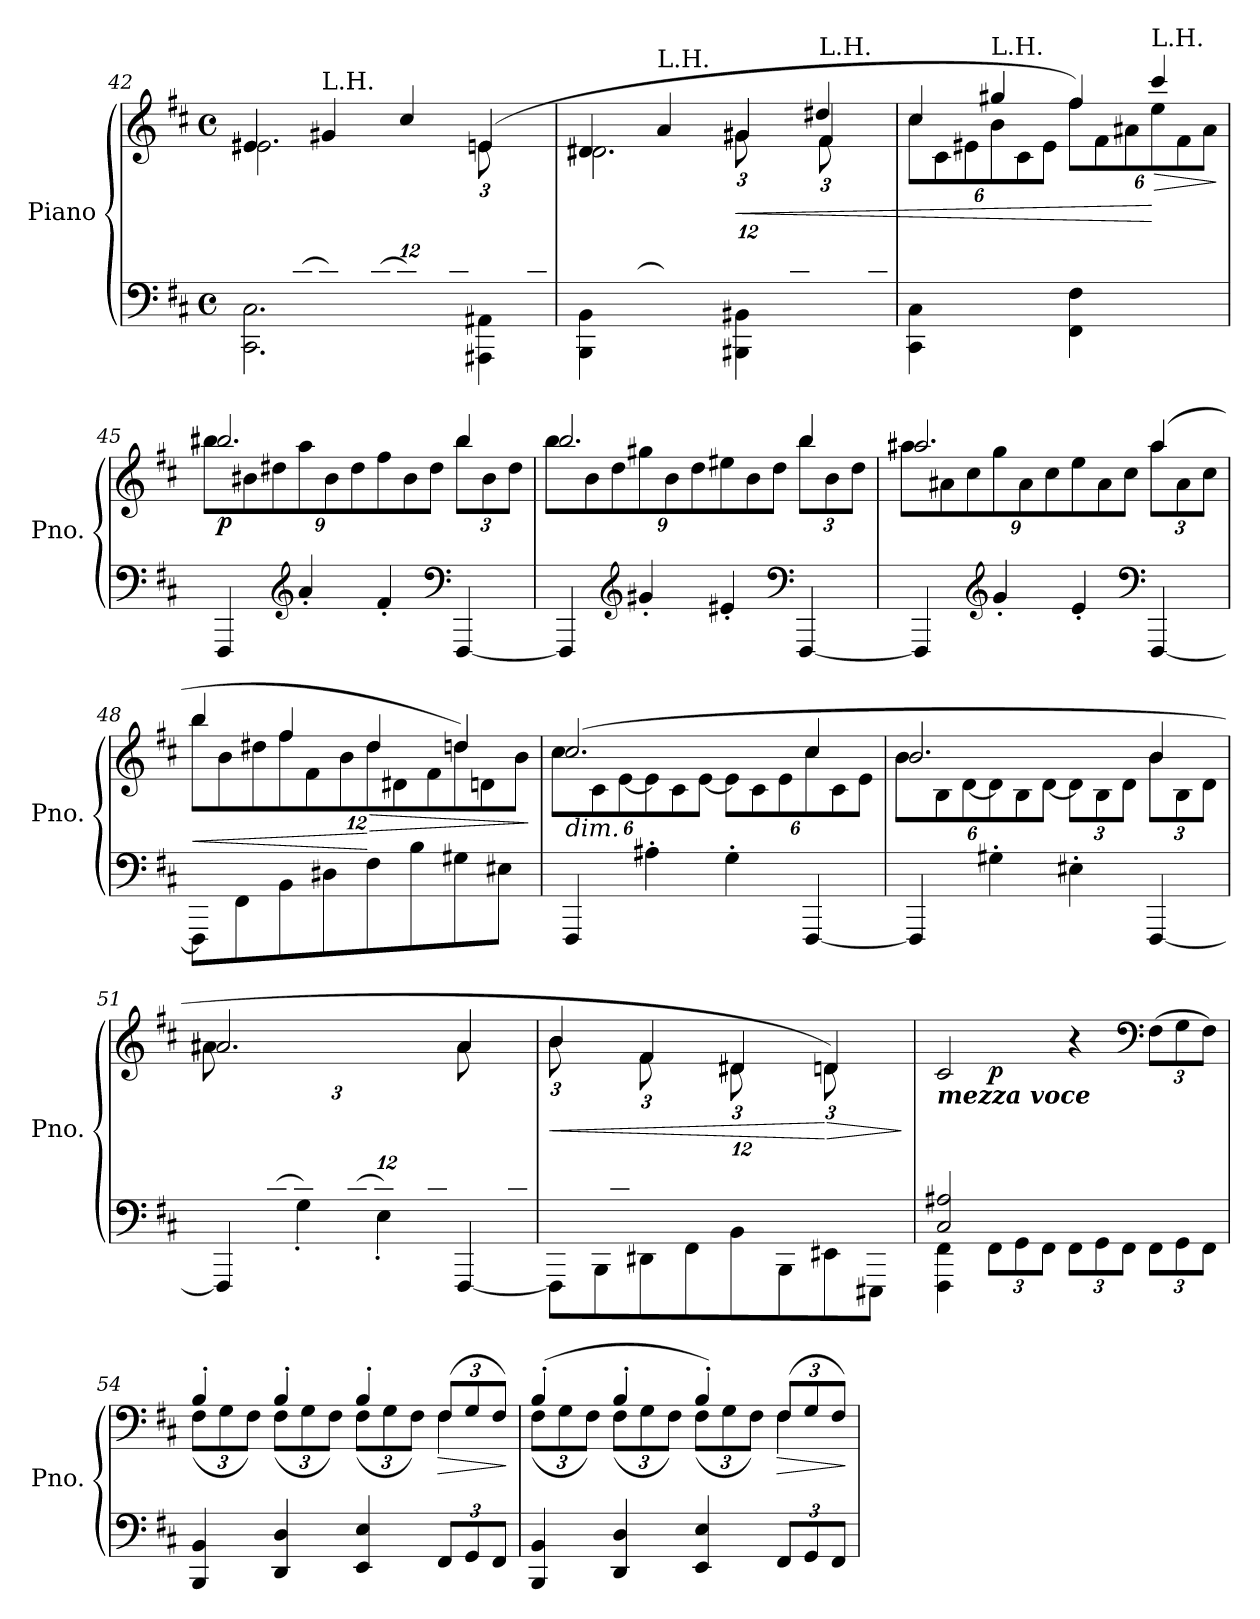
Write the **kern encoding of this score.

**kern	**kern	**dynam
*part1	*part1	*part1
*staff2	*staff1	*staff1/2
*I"Piano	*	*
*I'Pno.	*	*
!!LO:LB:g=z
*clefF4	*clefG2	*
*k[f#c#]	*k[f#c#]	*
*M4/4	*M4/4	*
*met(c)	*met(c)	*
=42	=42	=42
*^	*^	*
*	*	*	*^	*
12ryy	2.CC#\ 2.C#\	4e#X/	2.e#\	2.ryy	.
12G#X/L	.	.	.	.	.
[12c#/	.	.	.	.	.
*Xbrackettup	*	*	*	*	*
!	!	!LO:TX:a:t=L.H.	!	!	!
12c#/]	.	4g#X/	.	.	.
12G#/	.	.	.	.	.
[12c#/	.	.	.	.	.
12c#/]	.	4cc#/	.	.	.
12G#/	.	.	.	.	.
12c#/J	.	.	.	.	.
*	*	*	*	*Xbrackettup	*
12ryy	4AAA#X\ 4AA#X\	(>4en/	4ryy	12e\L	.
12Gn/	.	.	.	6ryy	.
12c#/J	.	.	.	.	.
*	*	*v	*v	*v	*
=43	=43	=43	=43
*brackettup	*	*	*
*	*	*^	*
*	*	*	*^	*
*	*	*	*	*^	*
12ryy	4BBB\ 4BB\	4d#X/	2.d#\	2.ryy	2ryy	.
12F#/L	.	.	.	.	.	.
[12B/	.	.	.	.	.	.
*Xbrackettup	*	*	*	*	*	*
!	!	!LO:TX:a:t=L.H.	!	!	!	!
12B/]	4ryy	4a/	.	.	.	.
12F#/	.	.	.	.	.	.
12B/J	.	.	.	.	.	.
!	!	!	!	!	!	!LO:HP:b
12ryy	4BBB#X\ 4BB#X\	4g#X/	.	.	12g#X\L	<
12G#X/	.	.	.	.	6ryy	.
12d#X/	.	.	.	.	.	.
!	!	!LO:TX:a:t=L.H.	!	!	!	!
12ryy	4ryy	4f#/	4ryy	4dd#X/	12f#\	.
12G#/	.	.	.	.	6ryy	.
12d#/J	.	.	.	.	.	.
*v	*v	*	*	*	*	*
*	*	*v	*v	*v	*
=44	=44	=44	=44
4CC#\ 4C#\	4cc#/	12cc#\L	.
.	.	12c#\	.
.	.	12e#X\	.
!	!LO:TX:a:t=L.H.	!	!
4ryy	4gg#X/	12b\	.
.	.	12c#\	.
.	.	12e#\J	.
4FF#\ 4F#\	4ff#/)	12ff#\L	.
.	.	12f#\	.
.	.	12a#X\	.
!	!LO:TX:a:t=L.H.	!	!
!	!	!	!LO:HP:n=1:b
4ryy	4ccc#/	12ee\	[ >
.	.	12f#\	.
.	.	12a#\J	.
*	*v	*v	*
.	.	]
!!LO:LB:g=z
=45	=45	=45
*	*^	*
!	!	!	!LO:DY:b
4FFF#/	2.bb#X/	12bb#\L	p
.	.	12b#X\	.
.	.	12dd#X\	.
*clefG2	*	*	*
4a'/	.	12aa\	.
.	.	12b#\	.
.	.	12dd#\	.
4f#'/	.	12ff#\	.
.	.	12b#\	.
.	.	12dd#\J	.
*clefF4	*	*	*
[4FFF#/	4bb#/	12bb#\L	.
.	.	12b#\	.
.	.	12dd#\J	.
=46	=46	=46	=46
4FFF#/]	2.bb/	12bb\L	.
.	.	12b\	.
.	.	12dd\	.
*clefG2	*	*	*
4g#X'/	.	12gg#X\	.
.	.	12b\	.
.	.	12dd\	.
4e#X'/	.	12ee#X\	.
.	.	12b\	.
.	.	12dd\J	.
*clefF4	*	*	*
[4FFF#/	4bb/	12bb\L	.
.	.	12b\	.
.	.	12dd\J	.
=47	=47	=47	=47
4FFF#/]	2.aa#X/	12aa#\L	.
.	.	12a#X\	.
.	.	12cc#\	.
*clefG2	*	*	*
4g'/	.	12gg\	.
.	.	12a#\	.
.	.	12cc#\	.
4e'/	.	12ee\	.
.	.	12a#\	.
.	.	12cc#\J	.
*clefF4	*	*	*
[4FFF#/	(>4aa#/	12aa#\L	.
.	.	12a#\	.
.	.	12cc#\J	.
!!LO:LB:g=z	!!
=48	=48	=48	=48
!	!	!	!LO:HP:b
8FFF#\L]	4bb/	12bb\L	<
.	.	12b\	.
8FF#\	.	.	.
.	.	12dd#X\	.
8BB\	4ff#/	12ff#\	.
.	.	12f#\	.
8D#X\	.	.	.
.	.	12b\	.
!	!	!	!LO:HP:n=1:b
8F#\	4dd#/	12dd#\	[ >
.	.	12d#X\	.
8B\	.	.	.
.	.	12f#\	.
8G#X\	4ddn/)	12dd\	.
.	.	12dn\	.
8E#X\J	.	.	.
.	.	12b\J	.
*	*v	*v	*
.	.	]
=49	=49	=49
*	*^	*
!	!LO:TX:b:i:t=dim.	!	!
4FFF#/	(>2.cc#/	12cc#\L	.
.	.	12c#\	.
.	.	[12e\	.
4A#X'\	.	12e\]	.
.	.	12c#\	.
.	.	[12e\J	.
4G'\	.	12e\L]	.
.	.	12c#\	.
.	.	12e\	.
[4FFF#/	4cc#/	12cc#\	.
.	.	12c#\	.
.	.	12e\J	.
=50	=50	=50	=50
4FFF#/]	2.b/	12b\L	.
.	.	12B\	.
.	.	[12d\	.
4G#X'\	.	12d\]	.
.	.	12B\	.
.	.	[12d\J	.
4E#X'\	.	12d\L]	.
.	.	12B\	.
.	.	12d\J	.
[4FFF#/	4b/	12b\L	.
.	.	12B\	.
.	.	12d\J	.
!!LO:LB:g=z	!!
=51	=51	=51	=51
*^	*	*	*
12ryy	4FFF#/]	2.a#X/	12a#\L	.
12A#X/	.	.	3%2ryy	.
[12c#/	.	.	.	.
12c#/]	4G'\	.	.	.
12A#/	.	.	.	.
[12c#/	.	.	.	.
12c#/]	4E'\	.	.	.
12A#/	.	.	.	.
12c#/J	.	.	.	.
12ryy	[4FFF#/	4a#/	12a#\L	.
12A#/	.	.	6ryy	.
12c#/J	.	.	.	.
=52	=52	=52	=52	=52
!	!	!	!	!LO:HP:b
12ryy	8FFF#\L]	4b/	12b\L	<
12B/	.	.	6ryy	.
.	8BBB\	.	.	.
12d#X/	.	.	.	.
12ryy	8DD#X\	4f#/	12f#\	.
12F#/	.	.	6ryy	.
.	8FF#\	.	.	.
12B/	.	.	.	.
12ryy	8BB\	4d#/	12d#\	.
12D#X/	.	.	6ryy	.
.	8BBB\	.	.	.
12F#/	.	.	.	.
!	!	!	!	!LO:HP:n=1:b
12ryy	8EE#X\	4dn/)	12d\	[ >
12Dn/	.	.	6ryy	.
.	8EEE#X\J	.	.	.
12G#X/J	.	.	.	.
*v	*v	*	*	*
*	*v	*v	*
.	.	]
=53	=53	=53
*^	*^	*
!	!	!LO:TX:b:Bi:t=mezza voce	!	!
2C#/ 2A#X/	4FFF#\ 4FF#\	2c#/	4ryy	.
!	!	!	!	!LO:DY:b
.	12FF#\L	.	2.ryy	p
.	12GG\	.	.	.
.	12FF#\J	.	.	.
2ryy	12FF#\L	4r	.	.
.	12GG\	.	.	.
.	12FF#\J	.	.	.
*	*	*clefF4	*	*
.	12FF#\L	(>12F#\L	.	.
.	12GG\	12G\	.	.
.	12FF#\J	12F#\J)	.	.
*v	*v	*	*	*
=54	=54	=54	=54
4BBB/ 4BB/	4B'/	(<12F#\L	.
.	.	12G\	.
.	.	12F#\J)	.
4DD/ 4D/	4B'/	(<12F#\L	.
.	.	12G\	.
.	.	12F#\J)	.
4EE/ 4E/	4B'/	(<12F#\L	.
.	.	12G\	.
.	.	12F#\J)	.
!	!	!	!LO:HP:b
12FF#/L	(>12F#/L	4F#\	>
12GG/	12G/	.	.
12FF#/J	12F#/J)	.	.
*	*v	*v	*
.	.	]
!!LO:LB:g=z
=55	=55	=55
*	*^	*
4BBB/ 4BB/	(>4B'/	(<12F#\L	.
.	.	12G\	.
.	.	12F#\J)	.
4DD/ 4D/	4B'/	(<12F#\L	.
.	.	12G\	.
.	.	12F#\J)	.
4EE/ 4E/	4B'/)	(<12F#\L	.
.	.	12G\	.
.	.	12F#\J)	.
!	!	!	!LO:HP:b
12FF#/L	(>12F#/L	4F#\	>
12GG/	12G/	.	.
12FF#/J	12F#/J)	.	.
*	*v	*v	*
.	.	]
=	=	=
*-	*-	*-
